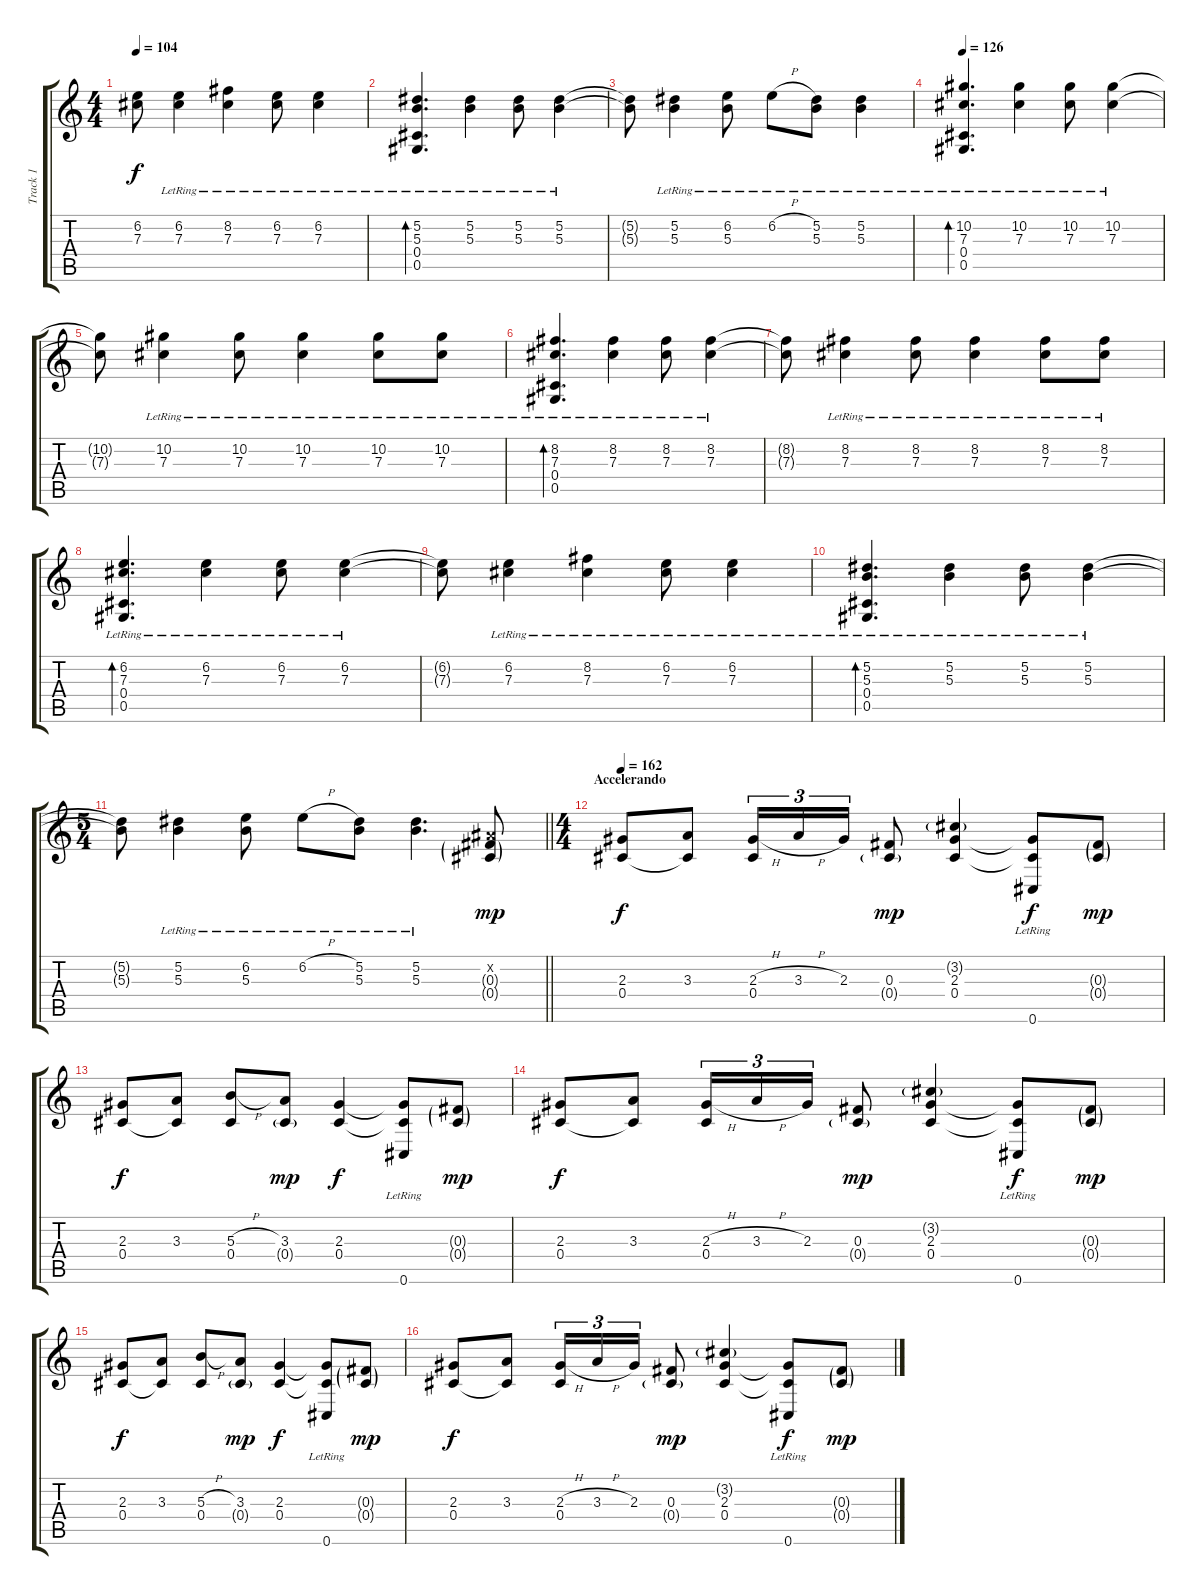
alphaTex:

\track ("Track 1" "Track 1") {instrument acousticguitarsteel}
\staff {score tabs}
\tuning (Eb4 Bb3 Gb3 Db3 Ab2 Db2) {hide}
\ts (4 4)
\tempo 104
\clef g2
\ks c
(6.2{t} 7.3{t}).8{dy f} (6.2{lr} 7.3{lr}).4 (8.2{lr} 7.3{lr}).4 (6.2{lr} 7.3{lr}).8 (6.2{lr} 7.3{lr}).4 |
(5.2{lr} 5.3{lr} 0.4{lr} 0.5{lr}).4{d bd 60} (5.2{lr} 5.3{lr}).4 (5.2{lr} 5.3{lr}).8 (5.2{lr} 5.3{lr}).4 |
(5.2{t} 5.3{t}).8 (5.2{lr} 5.3{lr}).4 (6.2{lr} 5.3{lr}).8 6.2{h lr}.8 (5.2{lr} 5.3{lr}).8 (5.2{lr} 5.3{lr}).4 |
\tempo 126
(10.2{lr} 7.3{lr} 0.4{lr} 0.5{lr}).4{d bd 60} (10.2{lr} 7.3{lr}).4 (10.2{lr} 7.3{lr}).8 (10.2{lr} 7.3{lr}).4 |
(10.2{t} 7.3{t}).8 (10.2{lr} 7.3{lr}).4 (10.2{lr} 7.3{lr}).8 (10.2{lr} 7.3{lr}).4 (10.2{lr} 7.3{lr}).8 (10.2{lr} 7.3{lr}).8 |
(8.2{lr} 7.3{lr} 0.4{lr} 0.5{lr}).4{d bd 60} (8.2{lr} 7.3{lr}).4 (8.2{lr} 7.3{lr}).8 (8.2{lr} 7.3{lr}).4 |
(8.2{t} 7.3{t}).8 (8.2{lr} 7.3{lr}).4 (8.2{lr} 7.3{lr}).8 (8.2{lr} 7.3{lr}).4 (8.2{lr} 7.3{lr}).8 (8.2{lr} 7.3{lr}).8 |
(6.2{lr} 7.3{lr} 0.4{lr} 0.5{lr}).4{d bd 60} (6.2{lr} 7.3{lr}).4 (6.2{lr} 7.3{lr}).8 (6.2{lr} 7.3{lr}).4 |
(6.2{t} 7.3{t}).8 (6.2{lr} 7.3{lr}).4 (8.2{lr} 7.3{lr}).4 (6.2{lr} 7.3{lr}).8 (6.2{lr} 7.3{lr}).4 |
(5.2{lr} 5.3{lr} 0.4{lr} 0.5{lr}).4{d bd 60} (5.2{lr} 5.3{lr}).4 (5.2{lr} 5.3{lr}).8 (5.2{lr} 5.3{lr}).4 |
\ts (5 4)
\barLineRight lightlight
(5.2{t} 5.3{t}).8 (5.2{lr} 5.3{lr}).4 (6.2{lr} 5.3{lr}).8 6.2{h lr}.8 (5.2{lr} 5.3{lr}).8 (5.2{lr} 5.3{lr}).4{d} (0.2{x} 0.3{g} 0.4{g}).8{dy mp} |
\ts (4 4)
\section ("" "Accelerando")
\tempo 162
(2.3 0.4).8{dy f} (3.3 0.4{t}).8 (2.3{h} 0.4).16{tu (3 2)} 3.3{h}.16{tu (3 2)} 2.3.16{tu (3 2)} (0.3 0.4{g}).8{dy mp} (3.2{g} 2.3 0.4).4 (2.3{t} 0.4{t} 0.6{lr}).8{dy f} (0.3{g} 0.4{g}).8{dy mp} |
(2.3 0.4).8{dy f} (3.3 0.4{t}).8 (5.3{h} 0.4).8 (3.3 0.4{g}).8{dy mp} (2.3 0.4).4{dy f} (2.3{t} 0.4{t} 0.6{lr}).8 (0.3{g} 0.4{g}).8{dy mp} |
(2.3 0.4).8{dy f} (3.3 0.4{t}).8 (2.3{h} 0.4).16{tu (3 2)} 3.3{h}.16{tu (3 2)} 2.3.16{tu (3 2)} (0.3 0.4{g}).8{dy mp} (3.2{g} 2.3 0.4).4 (2.3{t} 0.4{t} 0.6{lr}).8{dy f} (0.3{g} 0.4{g}).8{dy mp} |
(2.3 0.4).8{dy f} (3.3 0.4{t}).8 (5.3{h} 0.4).8 (3.3 0.4{g}).8{dy mp} (2.3 0.4).4{dy f} (2.3{t} 0.4{t} 0.6{lr}).8 (0.3{g} 0.4{g}).8{dy mp} |
(2.3 0.4).8{dy f} (3.3 0.4{t}).8 (2.3{h} 0.4).16{tu (3 2)} 3.3{h}.16{tu (3 2)} 2.3.16{tu (3 2)} (0.3 0.4{g}).8{dy mp} (3.2{g} 2.3 0.4).4 (2.3{t} 0.4{t} 0.6{lr}).8{dy f} (0.3{g} 0.4{g}).8{dy mp}
